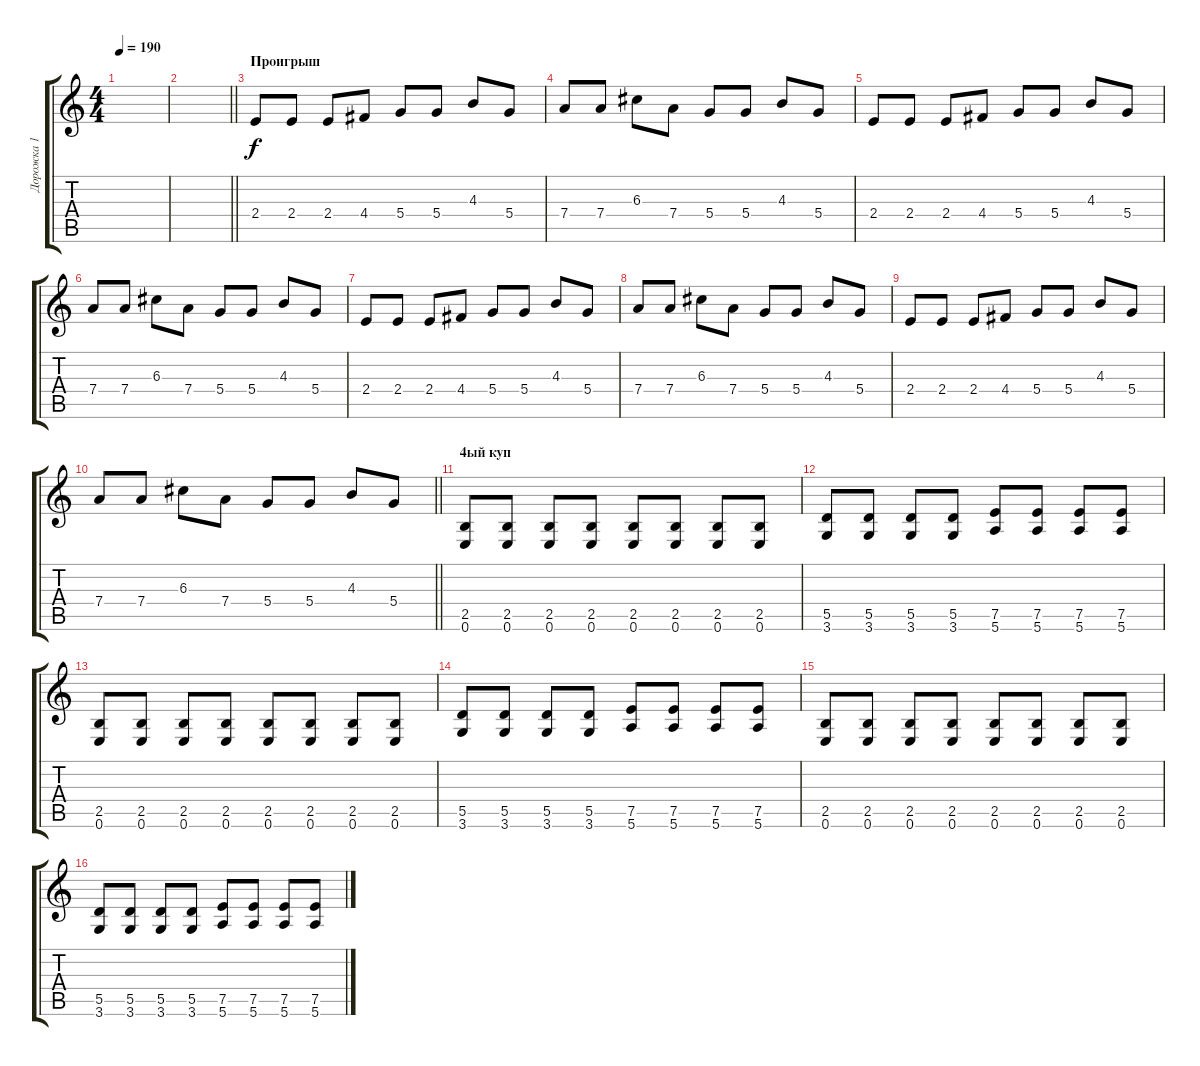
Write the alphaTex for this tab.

\track ("Дорожка 1" "Дорожка 1") {instrument distortionguitar}
\staff {score tabs}
\tuning (E4 B3 G3 D3 A2 E2) {hide}
\ts (4 4)
\tempo 190
\clef g2
\ks c
|
\barLineRight lightlight
|
\section ("" "Проигрыш")
2.4.8 2.4.8 2.4.8 4.4.8 5.4.8 5.4.8 4.3.8 5.4.8 |
7.4.8 7.4.8 6.3.8 7.4.8 5.4.8 5.4.8 4.3.8 5.4.8 |
2.4.8 2.4.8 2.4.8 4.4.8 5.4.8 5.4.8 4.3.8 5.4.8 |
7.4.8 7.4.8 6.3.8 7.4.8 5.4.8 5.4.8 4.3.8 5.4.8 |
2.4.8 2.4.8 2.4.8 4.4.8 5.4.8 5.4.8 4.3.8 5.4.8 |
7.4.8 7.4.8 6.3.8 7.4.8 5.4.8 5.4.8 4.3.8 5.4.8 |
2.4.8 2.4.8 2.4.8 4.4.8 5.4.8 5.4.8 4.3.8 5.4.8 |
\barLineRight lightlight
7.4.8 7.4.8 6.3.8 7.4.8 5.4.8 5.4.8 4.3.8 5.4.8 |
\section ("" "4ый куп")
(2.5 0.6).8 (2.5 0.6).8 (2.5 0.6).8 (2.5 0.6).8 (2.5 0.6).8 (2.5 0.6).8 (2.5 0.6).8 (2.5 0.6).8 |
(5.5 3.6).8 (5.5 3.6).8 (5.5 3.6).8 (5.5 3.6).8 (7.5 5.6).8 (7.5 5.6).8 (7.5 5.6).8 (7.5 5.6).8 |
(2.5 0.6).8 (2.5 0.6).8 (2.5 0.6).8 (2.5 0.6).8 (2.5 0.6).8 (2.5 0.6).8 (2.5 0.6).8 (2.5 0.6).8 |
(5.5 3.6).8 (5.5 3.6).8 (5.5 3.6).8 (5.5 3.6).8 (7.5 5.6).8 (7.5 5.6).8 (7.5 5.6).8 (7.5 5.6).8 |
(2.5 0.6).8 (2.5 0.6).8 (2.5 0.6).8 (2.5 0.6).8 (2.5 0.6).8 (2.5 0.6).8 (2.5 0.6).8 (2.5 0.6).8 |
(5.5 3.6).8 (5.5 3.6).8 (5.5 3.6).8 (5.5 3.6).8 (7.5 5.6).8 (7.5 5.6).8 (7.5 5.6).8 (7.5 5.6).8
